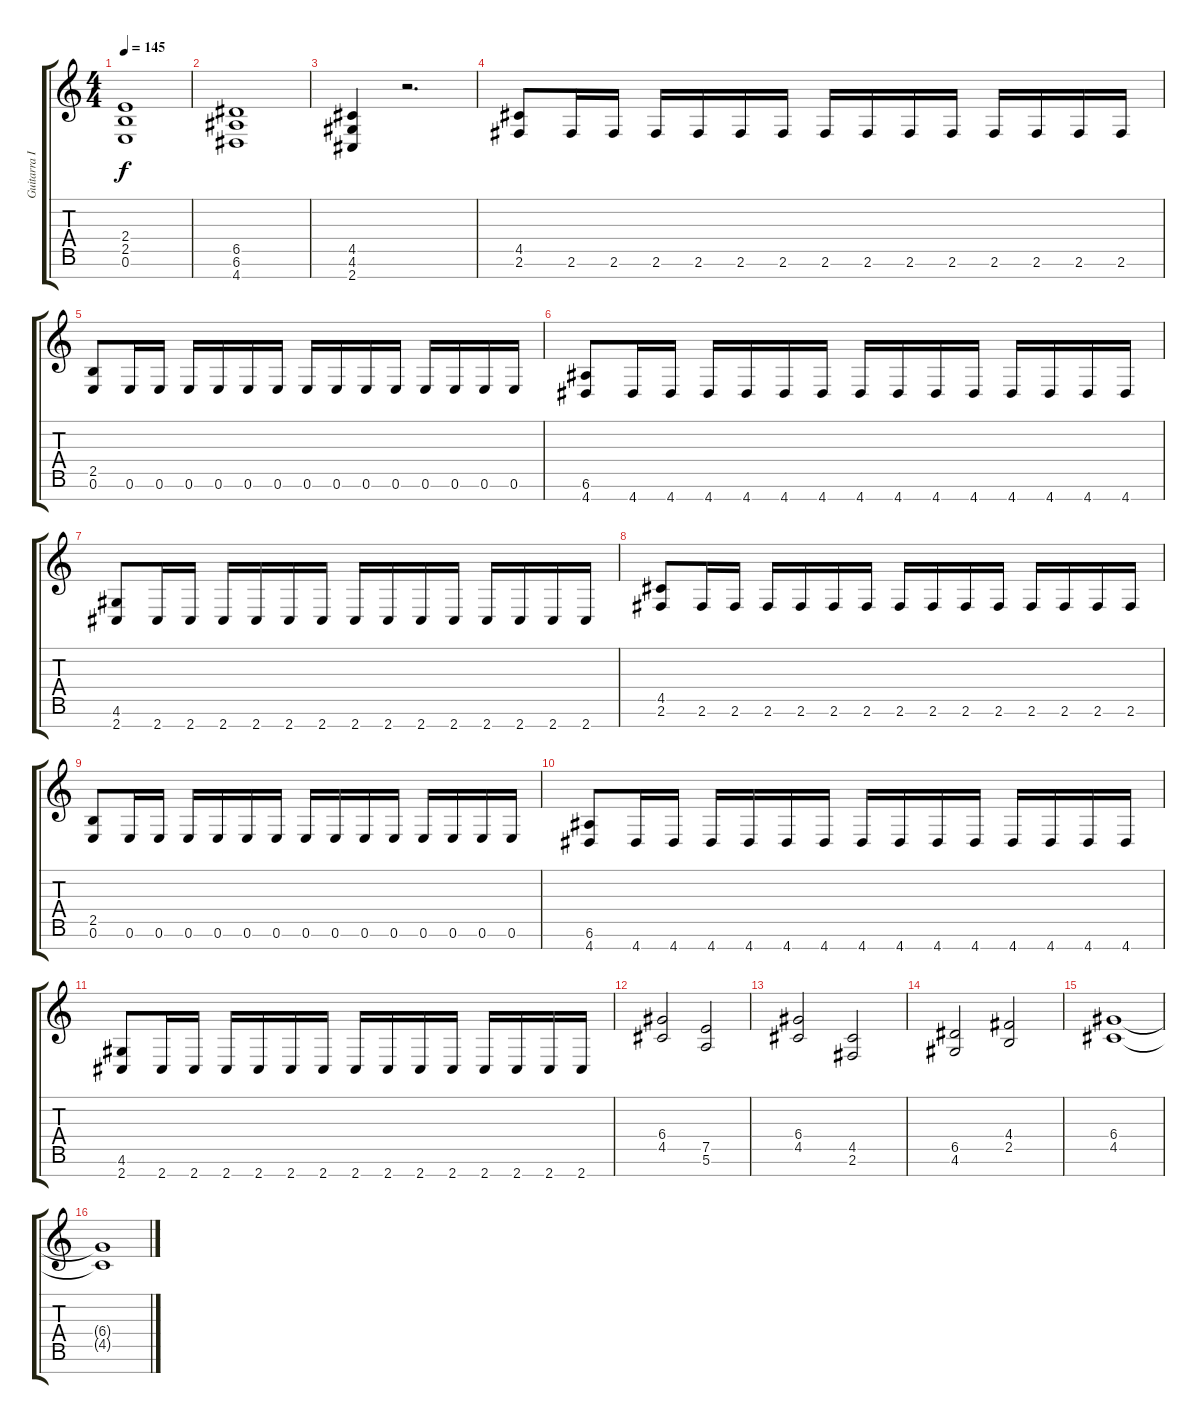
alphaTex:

\track ("Guitarra II" "Guitarra I") {instrument distortionguitar}
\staff {score tabs}
\tuning (E4 B3 G3 D3 A2 E2 B1) {hide}
\ts (4 4)
\tempo 145
\clef g2
\ks c
(2.4 2.5 0.6).1{dy f} |
(6.5 6.6 4.7).1 |
(4.5 4.6 2.7).4 r.2{d} |
(4.5 2.6).8 2.6.16 2.6.16 2.6.16 2.6.16 2.6.16 2.6.16 2.6.16 2.6.16 2.6.16 2.6.16 2.6.16 2.6.16 2.6.16 2.6.16 |
(2.5 0.6).8 0.6.16 0.6.16 0.6.16 0.6.16 0.6.16 0.6.16 0.6.16 0.6.16 0.6.16 0.6.16 0.6.16 0.6.16 0.6.16 0.6.16 |
(6.6 4.7).8 4.7.16 4.7.16 4.7.16 4.7.16 4.7.16 4.7.16 4.7.16 4.7.16 4.7.16 4.7.16 4.7.16 4.7.16 4.7.16 4.7.16 |
(4.6 2.7).8 2.7.16 2.7.16 2.7.16 2.7.16 2.7.16 2.7.16 2.7.16 2.7.16 2.7.16 2.7.16 2.7.16 2.7.16 2.7.16 2.7.16 |
(4.5 2.6).8 2.6.16 2.6.16 2.6.16 2.6.16 2.6.16 2.6.16 2.6.16 2.6.16 2.6.16 2.6.16 2.6.16 2.6.16 2.6.16 2.6.16 |
(2.5 0.6).8 0.6.16 0.6.16 0.6.16 0.6.16 0.6.16 0.6.16 0.6.16 0.6.16 0.6.16 0.6.16 0.6.16 0.6.16 0.6.16 0.6.16 |
(6.6 4.7).8 4.7.16 4.7.16 4.7.16 4.7.16 4.7.16 4.7.16 4.7.16 4.7.16 4.7.16 4.7.16 4.7.16 4.7.16 4.7.16 4.7.16 |
(4.6 2.7).8 2.7.16 2.7.16 2.7.16 2.7.16 2.7.16 2.7.16 2.7.16 2.7.16 2.7.16 2.7.16 2.7.16 2.7.16 2.7.16 2.7.16 |
(6.4 4.5).2 (7.5 5.6).2 |
(6.4 4.5).2 (4.5 2.6).2 |
(6.5 4.6).2 (4.4 2.5).2 |
(6.4 4.5).1 |
(6.4{t} 4.5{t}).1
